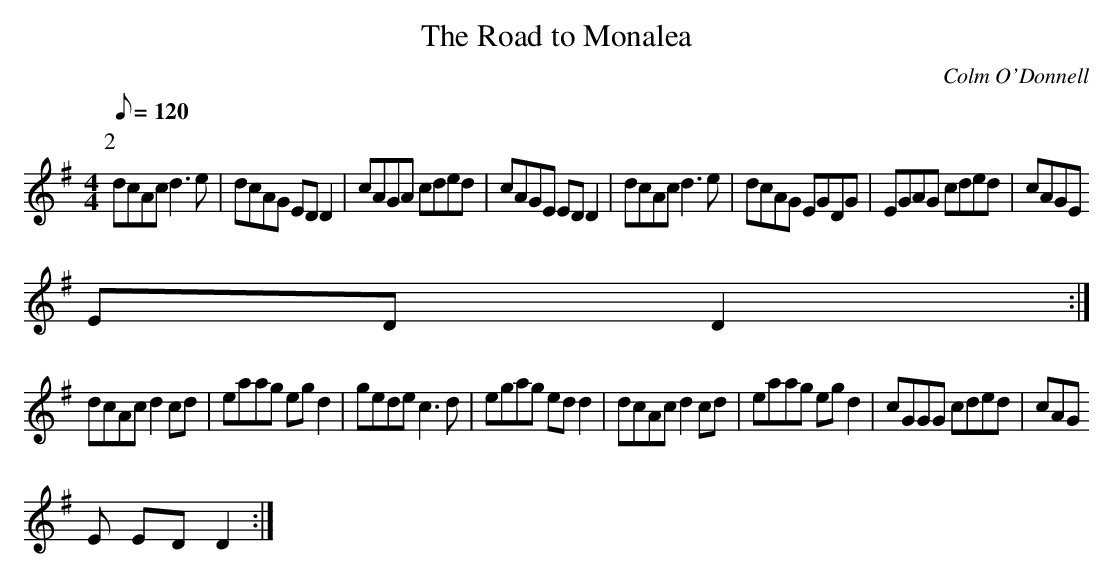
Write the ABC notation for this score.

X:1
T:The Road to Monalea
M:4/4
L:1/8
Q:120
C:Colm O'Donnell
K:C
P:2
K:G
dcAc d3e|dcAG EDD2|cAGA cded|cAGE EDD2|dcAc d3e|dcAG EGDG|EGAG cded|cAGE
EDD2:|
dcAc d2cd|eaag egd2|gede c3d|egag edd2|dcAc d2cd|eaag egd2|cGGG cded|cAG
E EDD2:|
